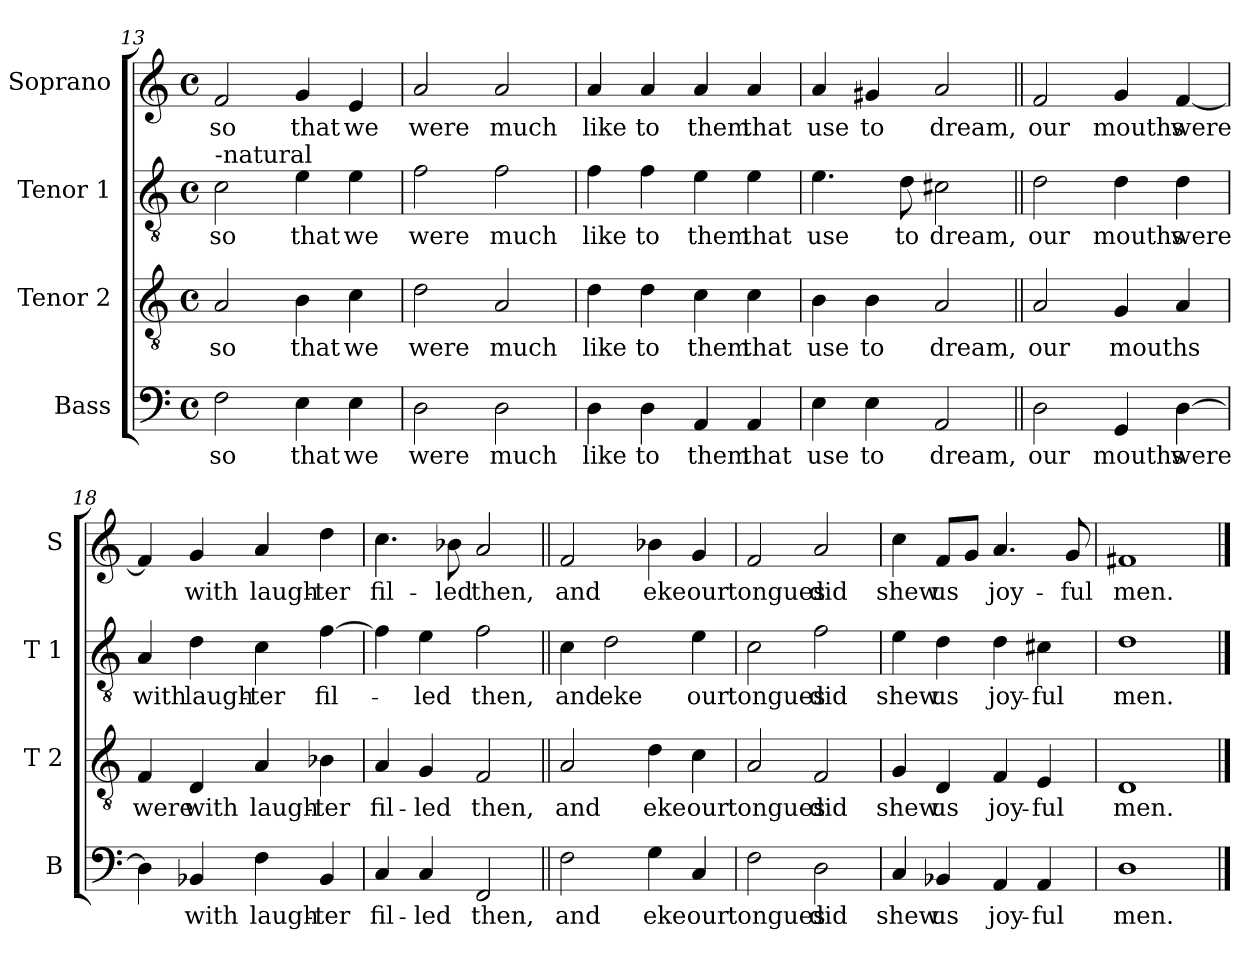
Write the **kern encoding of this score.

**kern	**text	**kern	**text	**kern	**text	**kern	**text
*part4	*part4	*part3	*part3	*part2	*part2	*part1	*part1
*staff4	*staff4	*staff3	*staff3	*staff2	*staff2	*staff1	*staff1
*I"Bass	*	*I"Tenor 2	*	*I"Tenor 1	*	*I"Soprano	*
*I'B	*	*I'T 2	*	*I'T 1	*	*I'S	*
*clefF4	*	*clefGv2	*	*clefGv2	*	*clefG2	*
*k[]	*	*k[]	*	*k[]	*	*k[]	*
*C:	*	*C:	*	*C:	*	*C:	*
*M4/4	*	*M4/4	*	*M4/4	*	*M4/4	*
*met(c)	*	*met(c)	*	*met(c)	*	*met(c)	*
=13	=13	=13	=13	=13	=13	=13	=13
!	!	!	!	!LO:TX:a:t=-natural	!	!	!
!	!LO:LY:b	!	!LO:LY:b	!	!LO:LY:b	!	!LO:LY:b
2F\	so	2A/	so	2c\	so	2f/	so
!	!LO:LY:b	!	!LO:LY:b	!	!LO:LY:b	!	!LO:LY:b
4E\	that	4B\	that	4e\	that	4g/	that
!	!LO:LY:b	!	!LO:LY:b	!	!LO:LY:b	!	!LO:LY:b
4E\	we	4c\	we	4e\	we	4e/	we
=14	=14	=14	=14	=14	=14	=14	=14
!	!LO:LY:b	!	!LO:LY:b	!	!LO:LY:b	!	!LO:LY:b
2D\	were	2d\	were	2f\	were	2a/	were
!	!LO:LY:b	!	!LO:LY:b	!	!LO:LY:b	!	!LO:LY:b
2D\	much	2A/	much	2f\	much	2a/	much
=15	=15	=15	=15	=15	=15	=15	=15
!	!LO:LY:b	!	!LO:LY:b	!	!LO:LY:b	!	!LO:LY:b
4D\	like	4d\	like	4f\	like	4a/	like
!	!LO:LY:b	!	!LO:LY:b	!	!LO:LY:b	!	!LO:LY:b
4D\	to	4d\	to	4f\	to	4a/	to
!	!LO:LY:b	!	!LO:LY:b	!	!LO:LY:b	!	!LO:LY:b
4AA/	them	4c\	them	4e\	them	4a/	them
!	!LO:LY:b	!	!LO:LY:b	!	!LO:LY:b	!	!LO:LY:b
4AA/	that	4c\	that	4e\	that	4a/	that
!!LO:PB:g=z
=16	=16	=16	=16	=16	=16	=16	=16
!	!LO:LY:b	!	!LO:LY:b	!	!LO:LY:b	!	!LO:LY:b
4E\	use	4B\	use	4.e\	use	4a/	use
!	!LO:LY:b	!	!LO:LY:b	!	!	!	!LO:LY:b
4E\	to	4B\	to	.	.	4g#X/	to
!	!	!	!	!	!LO:LY:b	!	!
.	.	.	.	8d\	to	.	.
!	!LO:LY:b	!	!LO:LY:b	!	!LO:LY:b	!	!LO:LY:b
2AA/	dream,	2A/	dream,	2c#X\	dream,	2a/	dream,
=17||	=17||	=17||	=17||	=17||	=17||	=17||	=17||
!	!LO:LY:b	!	!LO:LY:b	!	!LO:LY:b	!	!LO:LY:b
2D\	our	2A/	our	2d\	our	2f/	our
!	!LO:LY:b	!	!LO:LY:b	!	!LO:LY:b	!	!LO:LY:b
4GG/	mouths	4G/	mouths	4d\	mouths	4g/	mouths
!	!LO:LY:b	!	!	!	!LO:LY:b	!	!LO:LY:b
[4D\	were	4A/	.	4d\	were	[4f/	were
=18	=18	=18	=18	=18	=18	=18	=18
!	!	!	!LO:LY:b	!	!LO:LY:b	!	!
4D\]	.	4F/	were	4A/	with	4f/]	.
!	!LO:LY:b	!	!LO:LY:b	!	!LO:LY:b	!	!LO:LY:b
4BB-X/	with	4D/	with	4d\	laugh-	4g/	with
!	!LO:LY:b	!	!LO:LY:b	!	!LO:LY:b	!	!LO:LY:b
4F\	laugh-	4A/	laugh-	4c\	-ter	4a/	laugh-
!	!LO:LY:b	!	!LO:LY:b	!	!LO:LY:b	!	!LO:LY:b
4BB-/	-ter	4B-X\	-ter	[4f\	fil-	4dd\	-ter
=19	=19	=19	=19	=19	=19	=19	=19
!	!LO:LY:b	!	!LO:LY:b	!	!	!	!LO:LY:b
4C/	fil-	4A/	fil-	4f\]	.	4.cc\	fil-
!	!LO:LY:b	!	!LO:LY:b	!	!LO:LY:b	!	!
4C/	-led	4G/	-led	4e\	-led	.	.
!	!	!	!	!	!	!	!LO:LY:b
.	.	.	.	.	.	8b-X\	-led
!	!LO:LY:b	!	!LO:LY:b	!	!LO:LY:b	!	!LO:LY:b
2FF/	then,	2F/	then,	2f\	then,	2a/	then,
!!LO:LB:g=z
=20||	=20||	=20||	=20||	=20||	=20||	=20||	=20||
!	!LO:LY:b	!	!LO:LY:b	!	!LO:LY:b	!	!LO:LY:b
2F\	and	2A/	and	4c\	and	2f/	and
!	!	!	!	!	!LO:LY:b	!	!
.	.	.	.	2d\	eke	.	.
!	!LO:LY:b	!	!LO:LY:b	!	!	!	!LO:LY:b
4G\	eke	4d\	eke	.	.	4b-X\	eke
!	!LO:LY:b	!	!LO:LY:b	!	!LO:LY:b	!	!LO:LY:b
4C/	our	4c\	our	4e\	our	4g/	our
=21	=21	=21	=21	=21	=21	=21	=21
!	!LO:LY:b	!	!LO:LY:b	!	!LO:LY:b	!	!LO:LY:b
2F\	tongues	2A/	tongues	2c\	tongues	2f/	tongues
!	!LO:LY:b	!	!LO:LY:b	!	!LO:LY:b	!	!LO:LY:b
2D\	did	2F/	did	2f\	did	2a/	did
=22	=22	=22	=22	=22	=22	=22	=22
!	!LO:LY:b	!	!LO:LY:b	!	!LO:LY:b	!	!LO:LY:b
4C/	shew	4G/	shew	4e\	shew	4cc\	shew
!	!LO:LY:b	!	!LO:LY:b	!	!LO:LY:b	!	!LO:LY:b
4BB-X/	us	4D/	us	4d\	us	8f/L	us
.	.	.	.	.	.	8g/J	.
!	!LO:LY:b	!	!LO:LY:b	!	!LO:LY:b	!	!LO:LY:b
4AA/	joy-	4F/	joy-	4d\	joy-	4.a/	joy-
!	!LO:LY:b	!	!LO:LY:b	!	!LO:LY:b	!	!
4AA/	-ful	4E/	-ful	4c#X\	-ful	.	.
!	!	!	!	!	!	!	!LO:LY:b
.	.	.	.	.	.	8g/	-ful
=23	=23	=23	=23	=23	=23	=23	=23
!	!LO:LY:b	!	!LO:LY:b	!	!LO:LY:b	!	!LO:LY:b
1D	men.	1D	men.	1d	men.	1f#X	men.
==	==	==	==	==	==	==	==
*-	*-	*-	*-	*-	*-	*-	*-
